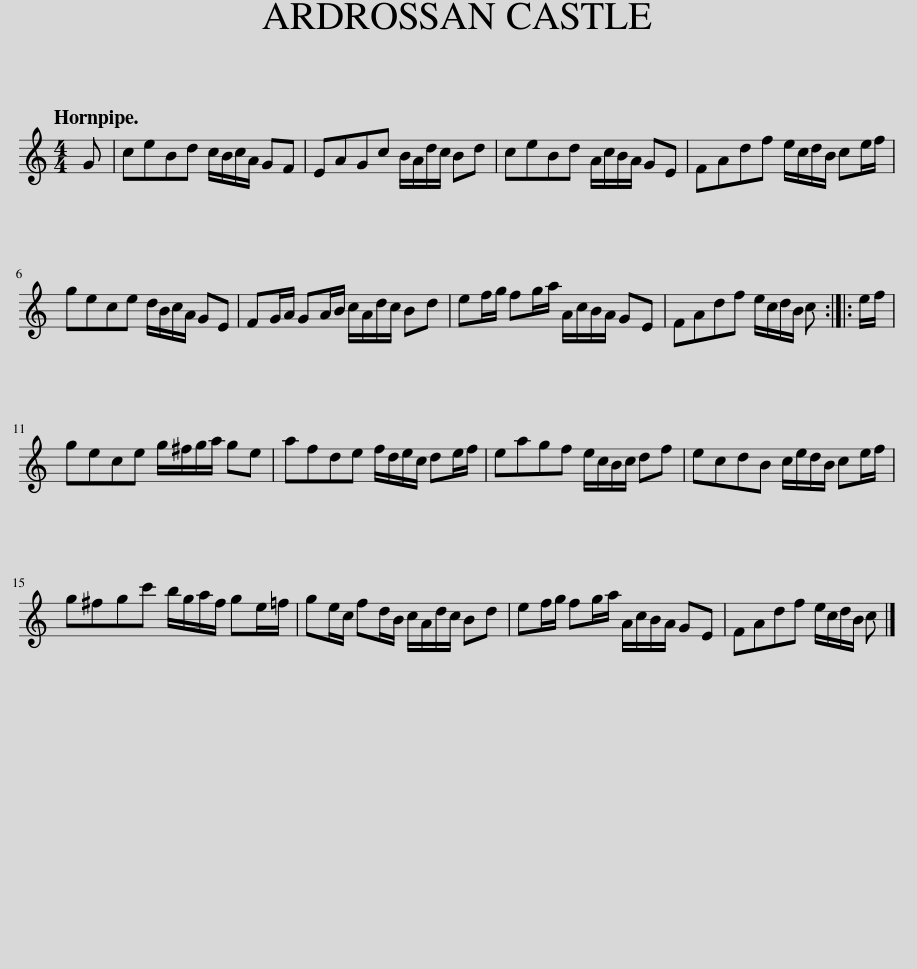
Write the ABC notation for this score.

X:1
L:1/8
Q:1/4=120
M:4/4
I:linebreak $
K:C
V:1 treble
V:1
 G | ceBd c/B/c/A/ GF | EAGc B/A/d/c/ Bd | ceBd A/c/B/A/ GE | FAdf e/c/d/B/ ce/f/ |$ %5
 gece d/B/c/A/ GE | FG/A/ GA/B/ c/A/d/c/ Bd | ef/g/ fg/a/ A/c/B/A/ GE | FAdf e/c/d/B/ c :: e/f/ |$ %10
 gece g/^f/g/a/ ge | afde f/d/e/c/ de/f/ | eagf e/c/B/c/ df | ecdB c/e/d/B/ ce/f/ |$ g^fgc' b/g/a/f/ ge/=f/ | %15
 ge/c/ fd/B/ c/A/d/c/ Bd | ef/g/ fg/a/ A/c/B/A/ GE | FAdf e/c/d/B/ c |] %18
